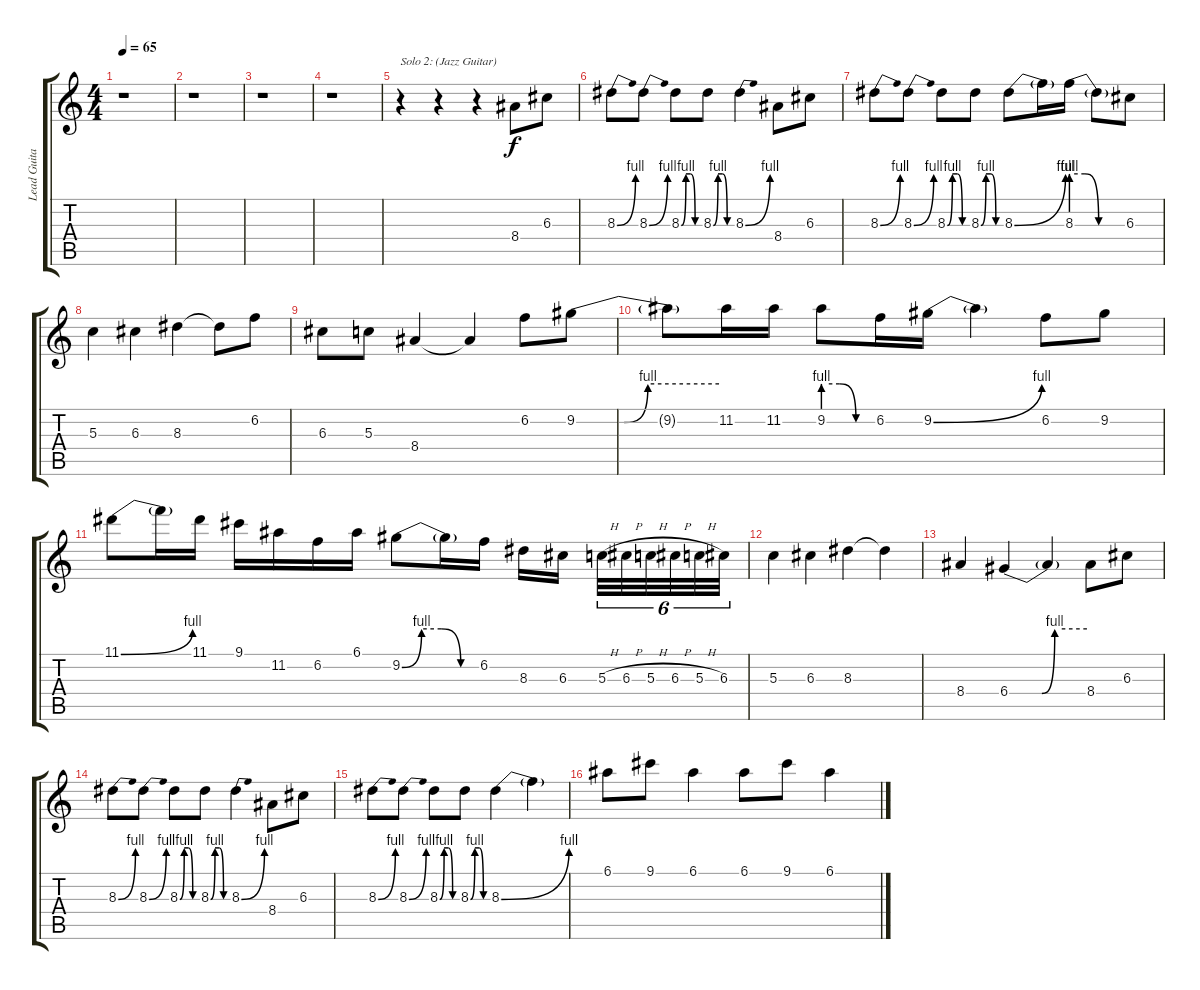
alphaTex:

\track ("Lead Guitar" "Lead Guita") {instrument distortionguitar}
\staff {score tabs}
\tuning (E4 B3 G3 D3 A2 E2) {hide}
\ts (4 4)
\tempo 65
\clef g2
\ks c
r.1{dy f} |
r.1 |
r.1 |
r.1 |
r.4{txt "Solo 2: (Jazz Guitar)" instrument electricguitarjazz} r.4 r.4 8.4.8 6.3.8 |
8.3{be (bend 0 0 60 4)}.8 8.3{be (bend 0 0 60 4)}.8 8.3{be (custom 0 0 15 4 30 4 45 0 60 0)}.8 8.3{be (custom 0 0 15 4 30 4 45 0 60 0)}.8 8.3{be (bend 0 0 60 4)}.4 8.4.8 6.3.8 |
8.3{be (bend 0 0 60 4)}.8 8.3{be (bend 0 0 60 4)}.8 8.3{be (custom 0 0 15 4 30 4 45 0 60 0)}.8 8.3{be (custom 0 0 15 4 30 4 45 0 60 0)}.8 8.3{be (bend 0 0 60 4)}.8 8.3{t}.16 8.3{be (custom 0 4 15 4 30 0 60 0)}.16 8.3{t}.8 6.3.8 |
5.3.4 6.3.4 8.3.4 8.3{t}.8 6.2.8 |
6.3.8 5.3.8 8.4.4 8.4{t}.4 6.2.8 9.2{be (custom 0 0 20 0 30 4 60 4)}.8 |
9.2{t}.8 11.2.16 11.2.16 9.2{be (custom 0 4 20 4 40 0 60 0)}.8 6.2.16 9.2{be (bend 0 0 60 4)}.16 9.2{t}.4 6.2.8 9.2.8 |
11.1{be (bend 0 0 60 4)}.8 11.1{t}.16 11.1.16 9.1.16 11.2.16 6.2.16 6.1.16 9.2{be (custom 0 0 15 4 30 4 45 0 60 0)}.8 9.2{t}.16 6.2.16 8.3.16 6.3.16 5.3{h}.32{tu (6 4)} 6.3{h}.32{tu (6 4)} 5.3{h}.32{tu (6 4)} 6.3{h}.32{tu (6 4)} 5.3{h}.32{tu (6 4)} 6.3.32{tu (6 4)} |
5.3.4 6.3.4 8.3.4 8.3{t}.4 |
8.4.4 6.4{be (custom 0 0 25 0 35 4 60 4)}.4 6.4{t}.4 8.4.8 6.3.8 |
8.3{be (bend 0 0 60 4)}.8 8.3{be (bend 0 0 60 4)}.8 8.3{be (custom 0 0 15 4 30 4 45 0 60 0)}.8 8.3{be (custom 0 0 15 4 30 4 45 0 60 0)}.8 8.3{be (bend 0 0 60 4)}.4 8.4.8 6.3.8 |
8.3{be (bend 0 0 60 4)}.8 8.3{be (bend 0 0 60 4)}.8 8.3{be (custom 0 0 15 4 30 4 45 0 60 0)}.8 8.3{be (custom 0 0 15 4 30 4 45 0 60 0)}.8 8.3{be (bend 0 0 60 4)}.4 8.3{t}.4 |
6.1.8 9.1.8 6.1.4 6.1.8 9.1.8 6.1.4
